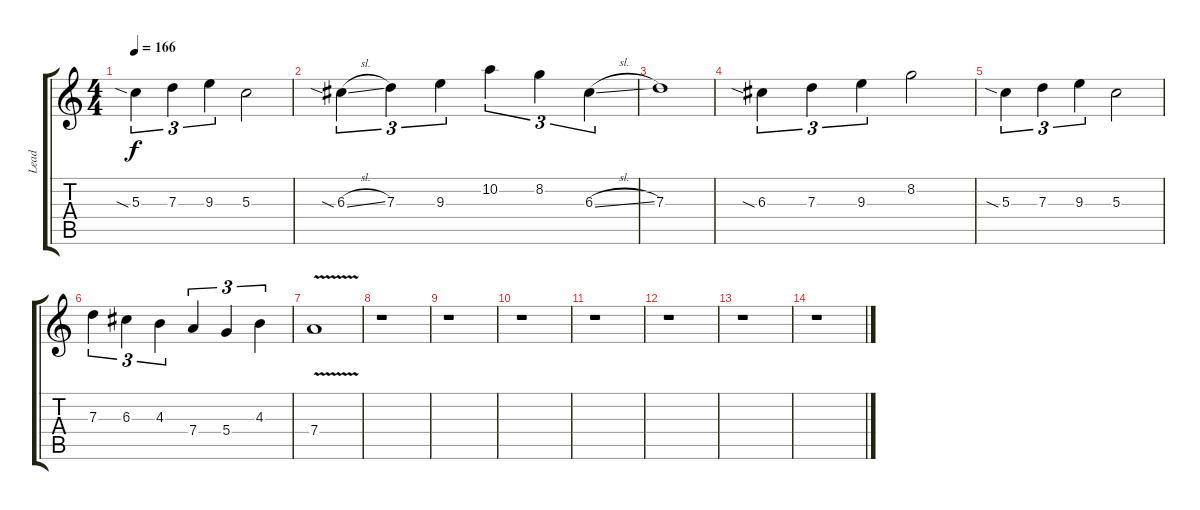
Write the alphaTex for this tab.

\track ("Lead" "Lead") {instrument overdrivenguitar}
\staff {score tabs}
\tuning (E4 B3 G3 D3 A2 E2) {hide}
\ts (4 4)
\tempo 166
\clef g2
\ks c
5.3{sia}.4{tu (3 2) dy f} 7.3.4{tu (3 2)} 9.3.4{tu (3 2)} 5.3.2 |
6.3{sia sl}.4{tu (3 2)} 7.3.4{tu (3 2)} 9.3.4{tu (3 2)} 10.2.4{tu (3 2)} 8.2.4{tu (3 2)} 6.3{sl}.4{tu (3 2)} |
7.3.1 |
6.3{sia}.4{tu (3 2)} 7.3.4{tu (3 2)} 9.3.4{tu (3 2)} 8.2.2 |
5.3{sia}.4{tu (3 2)} 7.3.4{tu (3 2)} 9.3.4{tu (3 2)} 5.3.2 |
7.3.4{tu (3 2)} 6.3.4{tu (3 2)} 4.3.4{tu (3 2)} 7.4.4{tu (3 2)} 5.4.4{tu (3 2)} 4.3.4{tu (3 2)} |
7.4{v}.1 |
r.1 |
r.1 |
r.1 |
r.1 |
r.1 |
r.1 |
r.1
